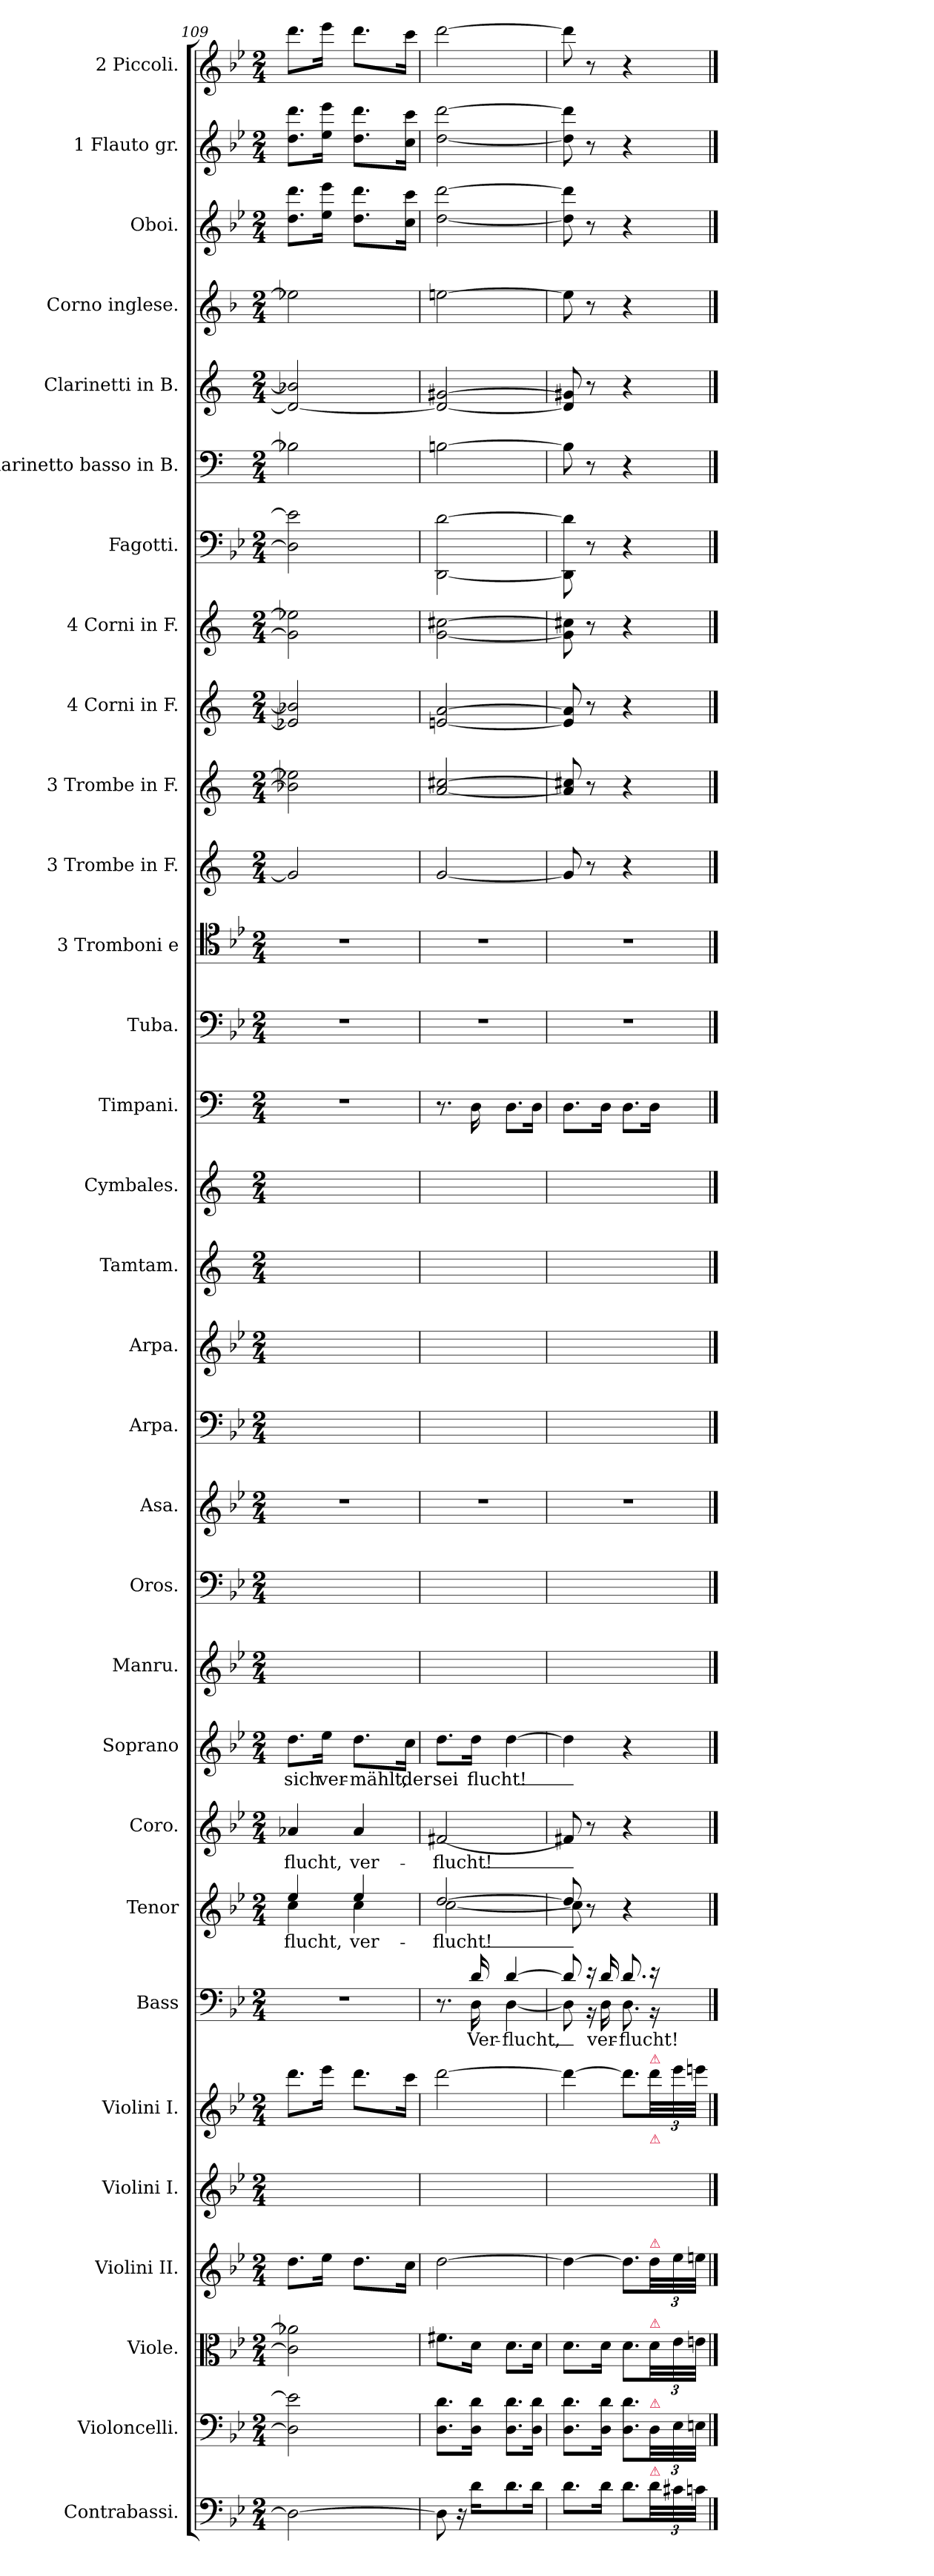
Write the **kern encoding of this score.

**kern	**kern	**kern	**kern	**kern	**kern	**kern	**text	**kern	**text	**kern	**text	**kern	**text	**kern	**kern	**kern	**kern	**kern	**kern	**kern	**kern	**kern	**kern	**kern	**kern	**kern	**kern	**kern	**kern	**kern	**kern	**kern	**kern	**kern
*part31	*part30	*part29	*part28	*part27	*part26	*part25	*part25	*part24	*part24	*part23	*part23	*part22	*part22	*part21	*part20	*part19	*part18	*part17	*part16	*part15	*part14	*part13	*part12	*part11	*part10	*part9	*part8	*part7	*part6	*part5	*part4	*part3	*part2	*part1
*staff31	*staff30	*staff29	*staff28	*staff27	*staff26	*staff25	*staff25	*staff24	*staff24	*staff23	*staff23	*staff22	*staff22	*staff21	*staff20	*staff19	*staff18	*staff17	*staff16	*staff15	*staff14	*staff13	*staff12	*staff11	*staff10	*staff9	*staff8	*staff7	*staff6	*staff5	*staff4	*staff3	*staff2	*staff1
*I"Contrabassi.	*I"Violoncelli.	*I"Viole.	*I"Violini II.	*I"Violini I.	*I"Violini I.	*I"Bass	*	*I"Tenor	*	*I"Coro.	*	*I"Soprano	*	*I"Manru.	*I"Oros.	*I"Asa.	*I"Arpa.	*I"Arpa.	*I"Tamtam.	*I"Cymbales.	*I"Timpani.	*I"Tuba.	*I"3 Tromboni e	*I"3 Trombe in F.	*I"3 Trombe in F.	*I"4 Corni in F.	*I"4 Corni in F.	*I"Fagotti.	*I"Clarinetto basso in B.	*I"Clarinetti in B.	*I"Corno inglese.	*I"Oboi.	*I"1 Flauto gr.	*I"2 Piccoli.
*I'C.-B.	*I'Vcll.	*I'Viola.	*I'Viol. II.	*I'Viol. I.	*I'Viol. I.	*I'B	*	*I'T	*	*	*	*I'S	*	*	*	*	*I'Hp	*I'Hp	*I'Tamt.	*I'Cymb.	*I'Timp.	*I'Tba	*I'Trb. e	*I'Tpt	*I'1. e 2. Tr. F.	*I'Corni. F.	*I'Corni. F.	*I'Fag.	*I'Bcl. B.	*I'Cl. B.	*I'Corno ingl.	*I'Ob.	*I'Fl.	*I'Picc.
*clefF4	*clefF4	*clefC3	*clefG2	*clefG2	*clefG2	*clefF4	*	*clefG2	*	*clefG2	*	*clefG2	*	*clefG2	*clefF4	*clefG2	*clefF4	*clefG2	*clefG2	*clefG2	*clefF4	*clefF4	*clefC4	*clefG2	*clefG2	*clefG2	*clefG2	*clefF4	*clefF4	*clefG2	*clefG2	*clefG2	*clefG2	*clefG2
*	*	*	*	*	*	*	*	*ITrd8c12	*	*	*	*	*	*ITrd8c12	*	*	*	*	*	*	*	*	*	*ITrd-3c-5	*ITrd-3c-5	*ITrd4c7	*ITrd4c7	*	*ITrd1c2	*ITrd1c2	*ITrd4c7	*	*	*
*k[b-e-]	*k[b-e-]	*k[b-e-]	*k[b-e-]	*k[b-e-]	*k[b-e-]	*k[b-e-]	*	*k[b-e-]	*	*k[b-e-]	*	*k[b-e-]	*	*k[b-e-]	*k[b-e-]	*k[b-e-]	*k[b-e-]	*k[b-e-]	*k[]	*k[]	*k[]	*k[b-e-]	*k[b-e-]	*k[b-]	*k[b-]	*k[b-]	*k[b-]	*k[b-e-]	*k[b-e-]	*k[b-e-]	*k[b-e-]	*k[b-e-]	*k[b-e-]	*k[b-e-]
*M2/4	*M2/4	*M2/4	*M2/4	*M2/4	*M2/4	*M2/4	*	*M2/4	*	*M2/4	*	*M2/4	*	*M2/4	*M2/4	*M2/4	*M2/4	*M2/4	*M2/4	*M2/4	*M2/4	*M2/4	*M2/4	*M2/4	*M2/4	*M2/4	*M2/4	*M2/4	*M2/4	*M2/4	*M2/4	*M2/4	*M2/4	*M2/4
=109	=109	=109	=109	=109	=109	=109	=109	=109	=109	=109	=109	=109	=109	=109	=109	=109	=109	=109	=109	=109	=109	=109	=109	=109	=109	=109	=109	=109	=109	=109	=109	=109	=109	=109
*	*	*	*	*	*	*	*	*^	*	*	*	*	*	*	*	*	*	*	*	*	*	*	*	*	*	*	*	*	*	*	*	*	*	*
2D\_	2D]\ 2e-]\	2c]\ 2a-X]\	8.dd\L	8.ddd\Lyy	8.ddd\L	2r	.	4e-/	4c\	-flucht,	4a-X/	flucht,	8.dd\L	sich	2ryy	2ryy	2r	2ryy	2ryy	2ryy	2ryy	2r	2r	2r	2cc/]	2ee-X]\ 2aa-X]\	2A-X]/ 2e-X]/	2c]\ 2a-X]\	2D]\ 2e-]\	2A-X\]	2c_/ 2a-X]/	2a-X\]	8.dd\ 8.ddd\L	8.dd\ 8.ddd\L	8.ddd\L
.	.	.	16ee-\Jk	16eee-\Jkyy	16eee-\Jk	.	.	.	.	.	.	.	16ee-\Jk	ver-	.	.	.	.	.	.	.	.	.	.	.	.	.	.	.	.	.	.	16ee-\ 16eee-\Jk	16ee-\ 16eee-\Jk	16eee-\Jk
.	.	.	8.dd\L	8.ddd\Lyy	8.ddd\L	.	.	4e-/	4c\	ver-	4a-/	ver-	8.dd\L	-mählt,	.	.	.	.	.	.	.	.	.	.	.	.	.	.	.	.	.	.	8.dd\ 8.ddd\L	8.dd\ 8.ddd\L	8.ddd\L
.	.	.	16cc\Jk	16ccc\Jkyy	16ccc\Jk	.	.	.	.	.	.	.	16cc\Jk	der	.	.	.	.	.	.	.	.	.	.	.	.	.	.	.	.	.	.	16cc\ 16ccc\Jk	16cc\ 16ccc\Jk	16ccc\Jk
=110	=110	=110	=110	=110	=110	=110	=110	=110	=110	=110	=110	=110	=110	=110	=110	=110	=110	=110	=110	=110	=110	=110	=110	=110	=110	=110	=110	=110	=110	=110	=110	=110	=110	=110	=110
*	*	*	*	*	*	*^	*	*	*	*	*	*	*	*	*	*	*	*	*	*	*	*	*	*	*	*	*	*	*	*	*	*	*	*	*
8D\]	8.D\ 8.d\L	8.f#X\L	[2dd\	[y2ddd\yy	[2ddd\	8.r	8.ryy	.	[2d/	[2c\	-flucht!_	[2f#X/	flucht!_	8.dd\L	sei	2ryy	2ryy	2r	2ryy	2ryy	2ryy	2ryy	8.r	2r	2r	[2cc/	[2dd/ [2ff#X/	[2An/ [2d/	[2c\ [2f#X\	[2DD\ [2d\	[2An\	2c_/ [2f#X/	[2an\	[2dd\ [2ddd\	[2dd\ [2ddd\	[2ddd\
16r	.	.	.	.	.	.	.	.	.	.	.	.	.	.	.	.	.	.	.	.	.	.	.	.	.	.	.	.	.	.	.	.	.	.	.	.
16d\KL	16D\ 16d\Jk	16d\Jk	.	.	.	16d/	16D\	Ver-	.	.	.	.	.	16dd\Jk	-flucht!_	.	.	.	.	.	.	.	16D\	.	.	.	.	.	.	.	.	.	.	.	.	.
8.d\	8.D\ 8.d\L	8.d\L	.	.	.	[4d/	[4D\	-flucht,_	.	.	.	.	.	[4dd\	.	.	.	.	.	.	.	.	8.D\L	.	.	.	.	.	.	.	.	.	.	.	.	.
16d\Jk	16D\ 16d\Jk	16d\Jk	.	.	.	.	.	.	.	.	.	.	.	.	.	.	.	.	.	.	.	.	16D\Jk	.	.	.	.	.	.	.	.	.	.	.	.	.
=111	=111	=111	=111	=111	=111	=111	=111	=111	=111	=111	=111	=111	=111	=111	=111	=111	=111	=111	=111	=111	=111	=111	=111	=111	=111	=111	=111	=111	=111	=111	=111	=111	=111	=111	=111	=111
8.d\L	8.D\ 8.d\L	8.d\L	4dd\_	4ddd\yy_	4ddd\_	8d/]	8D\]	.	8d/]	8c\]	.	8f#X/]	.	4dd\]	.	2ryy	2ryy	2r	2ryy	2ryy	2ryy	2ryy	8.D\L	2r	2r	8cc/]	8dd]/ 8ff#X]/	8A]/ 8d]/	8c]\ 8f#X]\	8DD]\ 8d]\	8A\]	8c]/ 8f#X]/	8a\]	8dd]\ 8ddd]\	8dd]\ 8ddd]\	8ddd\]
.	.	.	.	.	.	16re	16r	.	8r	8ryy	.	8r	.	.	.	.	.	.	.	.	.	.	.	.	.	8r	8r	8r	8r	8r	8r	8r	8r	8r	8r	8r
16d\Jk	16D\ 16d\Jk	16d\Jk	.	.	.	16d/	16D\	ver-	.	.	.	.	.	.	.	.	.	.	.	.	.	.	16D\Jk	.	.	.	.	.	.	.	.	.	.	.	.	.
8.d\L	8.D\ 8.d\L	8.d\L	8.dd\L]	8.ddd\Lyy]	8.ddd\L]	8.d/	8.D\	-flucht!	4r	4ryy	.	4r	.	4r	.	.	.	.	.	.	.	.	8.D\L	.	.	4r	4r	4r	4r	4r	4r	4r	4r	4r	4r	4r
!	!	!	!	!	!LO:TX:a:color=crimson:t=⚠	!	!	!	!	!	!	!	!	!	!	!	!	!	!	!	!	!	!	!	!	!	!	!	!	!	!	!	!	!	!	!
!	!	!	!	!LO:TX:a:color=crimson:t=⚠	!	!	!	!	!	!	!	!	!	!	!	!	!	!	!	!	!	!	!	!	!	!	!	!	!	!	!	!	!	!	!	!
!	!	!	!LO:TX:a:color=crimson:t=⚠	!	!	!	!	!	!	!	!	!	!	!	!	!	!	!	!	!	!	!	!	!	!	!	!	!	!	!	!	!	!	!	!	!
!	!	!LO:TX:a:color=crimson:t=⚠	!	!	!	!	!	!	!	!	!	!	!	!	!	!	!	!	!	!	!	!	!	!	!	!	!	!	!	!	!	!	!	!	!	!
!	!LO:TX:a:color=crimson:t=⚠	!	!	!	!	!	!	!	!	!	!	!	!	!	!	!	!	!	!	!	!	!	!	!	!	!	!	!	!	!	!	!	!	!	!	!
!LO:TX:a:color=crimson:t=⚠	!	!	!	!	!	!	!	!	!	!	!	!	!	!	!	!	!	!	!	!	!	!	!	!	!	!	!	!	!	!	!	!	!	!	!	!
48d\LL	48D\LL	48d\LL	48dd\LL	48ddd\LLyy	48ddd\LL	16re	16r	.	.	.	.	.	.	.	.	.	.	.	.	.	.	.	16D\Jk	.	.	.	.	.	.	.	.	.	.	.	.	.
48c#X\	48E-\	48e-\	48ee-\	48eee-\yy	48eee-\	.	.	.	.	.	.	.	.	.	.	.	.	.	.	.	.	.	.	.	.	.	.	.	.	.	.	.	.	.	.	.
48cn\JJJ	48En\JJJ	48en\JJJ	48een\JJJ	48eeen\JJJyy	48eeen\JJJ	.	.	.	.	.	.	.	.	.	.	.	.	.	.	.	.	.	.	.	.	.	.	.	.	.	.	.	.	.	.	.
*	*	*	*	*	*	*v	*v	*	*	*	*	*	*	*	*	*	*	*	*	*	*	*	*	*	*	*	*	*	*	*	*	*	*	*	*	*
*	*	*	*	*	*	*	*	*v	*v	*	*	*	*	*	*	*	*	*	*	*	*	*	*	*	*	*	*	*	*	*	*	*	*	*	*
==	==	==	==	==	==	==	==	==	==	==	==	==	==	==	==	==	==	==	==	==	==	==	==	==	==	==	==	==	==	==	==	==	==	==
*-	*-	*-	*-	*-	*-	*-	*-	*-	*-	*-	*-	*-	*-	*-	*-	*-	*-	*-	*-	*-	*-	*-	*-	*-	*-	*-	*-	*-	*-	*-	*-	*-	*-	*-
